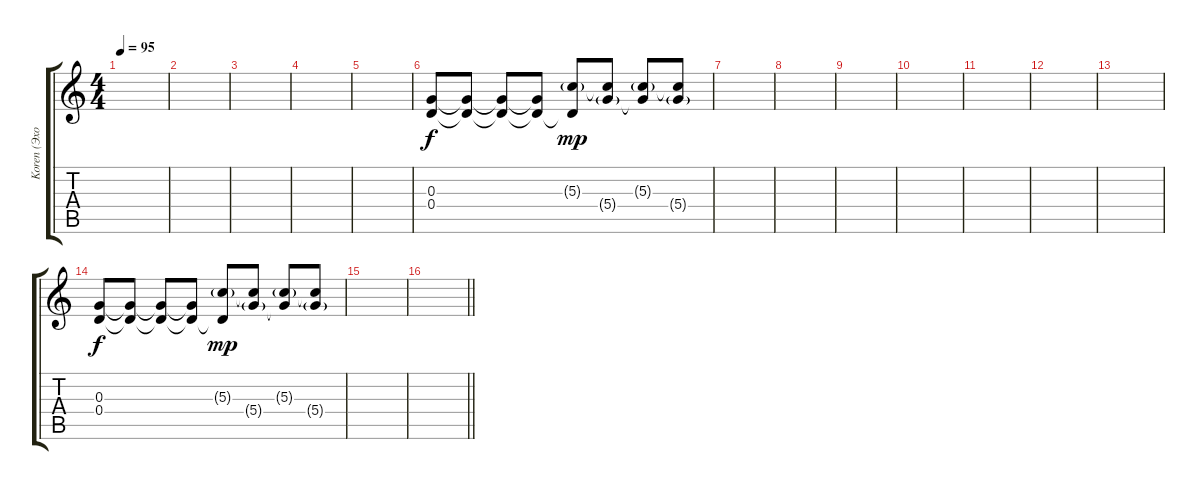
\track ("Koren (Эхо)" "Koren (Эхо") {instrument distortionguitar}
\staff {score tabs}
\tuning (E4 B3 G3 D3 A2 D2) {hide}
\ts (4 4)
\tempo 95
\clef g2
\ks c
|
|
|
|
|
(0.3 0.4).8{volume 16} (0.3{t} 0.4{t}).8 (0.3{t} 0.4{t}).8 (0.3{t} 0.4{t}).8 (5.3{g} 0.4{t}).8{dy mp} (5.3{t} 5.4{g}).8 (5.3{g} 5.4{t}).8 (5.3{t} 5.4{g}).8 |
|
|
|
|
|
|
|
(0.3 0.4).8{dy f volume 16} (0.3{t} 0.4{t}).8 (0.3{t} 0.4{t}).8 (0.3{t} 0.4{t}).8 (5.3{g} 0.4{t}).8{dy mp} (5.3{t} 5.4{g}).8 (5.3{g} 5.4{t}).8 (5.3{t} 5.4{g}).8 |
|
\barLineRight lightlight
